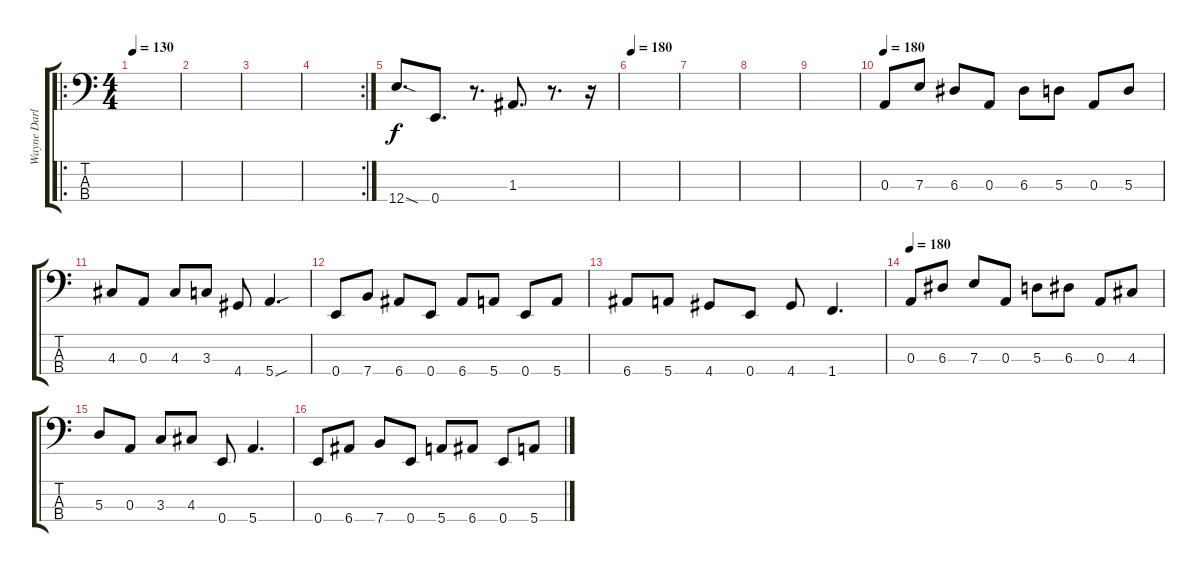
\track ("Wayne Darley" "Wayne Darl") {instrument electricbassfinger}
\staff {score tabs}
\tuning (G2 D2 A1 E1) {hide}
\ro
\ts (4 4)
\tempo 130
\clef f4
\ks c
|
|
|
\rc 2
|
12.4{sod}.8{d dy f} 0.4.8{d} r.8{d} 1.3.8{d} r.8{d} r.16 |
\tempo 180
|
|
|
|
\tempo 180
0.3.8 7.3.8 6.3.8 0.3.8 6.3.8 5.3.8 0.3.8 5.3.8 |
4.3.8 0.3.8 4.3.8 3.3.8 4.4.8 5.4{sou}.4{d} |
0.4.8 7.4.8 6.4.8 0.4.8 6.4.8 5.4.8 0.4.8 5.4.8 |
6.4.8 5.4.8 4.4.8 0.4.8 4.4.8 1.4.4{d} |
\tempo 180
0.3.8 6.3.8 7.3.8 0.3.8 5.3.8 6.3.8 0.3.8 4.3.8 |
5.3.8 0.3.8 3.3.8 4.3.8 0.4.8 5.4.4{d} |
0.4.8 6.4.8 7.4.8 0.4.8 5.4.8 6.4.8 0.4.8 5.4.8
